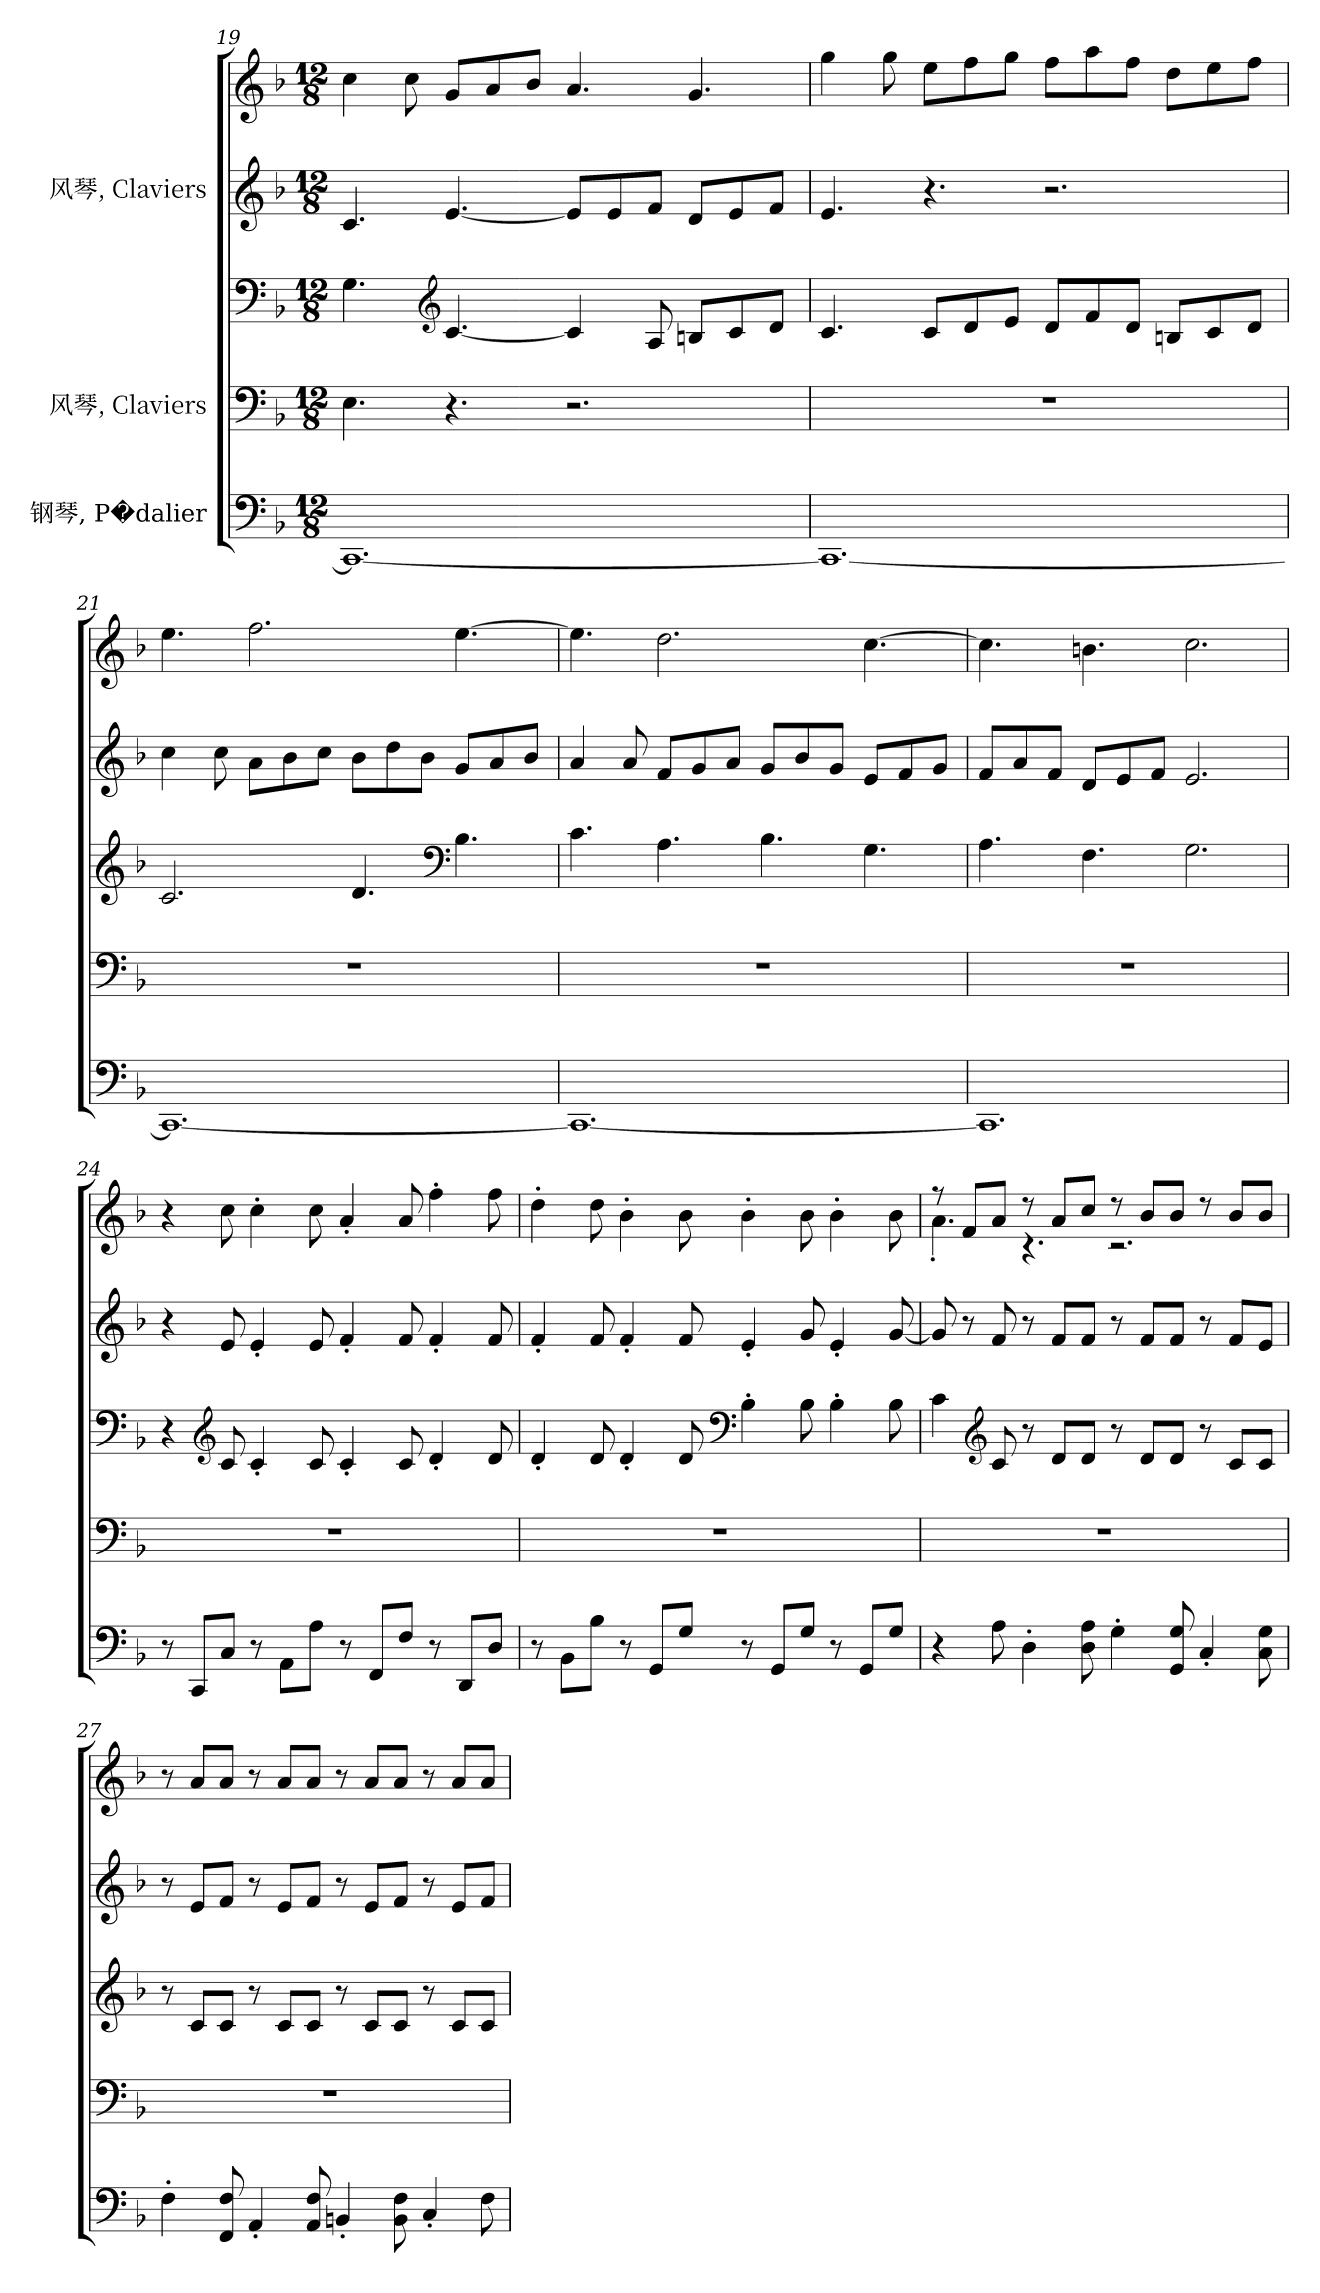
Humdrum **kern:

**kern	**kern	**kern	**kern	**kern
*part3	*part2	*part2	*part1	*part1
*staff5	*staff4	*staff3	*staff2	*staff1
*I"钢琴, P�dalier	*I"风琴, Claviers	*	*I"风琴, Claviers	*
*clefF4	*clefF4	*clefF4	*clefG2	*clefG2
*k[b-]	*k[b-]	*k[b-]	*k[b-]	*k[b-]
*M12/8	*M12/8	*M12/8	*M12/8	*M12/8
=19	=19	=19	=19	=19
1.CC_	4.E\	4.G\	4.c/	4cc\
.	.	.	.	8cc\
*	*	*clefG2	*	*
.	4.r	[4.c/	[4.e/	8g/L
.	.	.	.	8a/
.	.	.	.	8b-/J
.	2.r	4c/]	8e/L]	4.a/
.	.	.	8e/	.
.	.	8A/	8f/J	.
.	.	8Bn/L	8d/L	4.g/
.	.	8c/	8e/	.
.	.	8d/J	8f/J	.
=20	=20	=20	=20	=20
1.CC_	1.r	4.c/	4.e/	4gg\
.	.	.	.	8gg\
.	.	8c/L	4.r	8ee\L
.	.	8d/	.	8ff\
.	.	8e/J	.	8gg\J
.	.	8d/L	2.r	8ff\L
.	.	8f/	.	8aa\
.	.	8d/J	.	8ff\J
.	.	8Bn/L	.	8dd\L
.	.	8c/	.	8ee\
.	.	8d/J	.	8ff\J
!!LO:PB:g=z
=21	=21	=21	=21	=21
1.CC_	1.r	2.c/	4cc\	4.ee\
.	.	.	8cc\	.
.	.	.	8a\L	2.ff\
.	.	.	8b-\	.
.	.	.	8cc\J	.
.	.	4.d/	8b-\L	.
.	.	.	8dd\	.
.	.	.	8b-\J	.
*	*	*clefF4	*	*
.	.	4.B-\	8g/L	[4.ee\
.	.	.	8a/	.
.	.	.	8b-/J	.
=22	=22	=22	=22	=22
1.CC_	1.r	4.c\	4a/	4.ee\]
.	.	.	8a/	.
.	.	4.A\	8f/L	2.dd\
.	.	.	8g/	.
.	.	.	8a/J	.
.	.	4.B-\	8g/L	.
.	.	.	8b-/	.
.	.	.	8g/J	.
.	.	4.G\	8e/L	[4.cc\
.	.	.	8f/	.
.	.	.	8g/J	.
=23	=23	=23	=23	=23
1.CC]	1.r	4.A\	8f/L	4.cc\]
.	.	.	8a/	.
.	.	.	8f/J	.
.	.	4.F\	8d/L	4.bn\
.	.	.	8e/	.
.	.	.	8f/J	.
.	.	2.G\	2.e/	2.cc\
!!LO:LB:g=z
=24	=24	=24	=24	=24
8r	1.r	4r	4r	4r
8CC/L	.	.	.	.
*	*	*clefG2	*	*
8C/J	.	8c/	8e/	8cc\
8r	.	4c'/	4e'/	4cc'\
8AA\L	.	.	.	.
8A\J	.	8c/	8e/	8cc\
8r	.	4c'/	4f'/	4a'/
8FF/L	.	.	.	.
8F/J	.	8c/	8f/	8a/
8r	.	4d'/	4f'/	4ff'\
8DD/L	.	.	.	.
8D/J	.	8d/	8f/	8ff\
=25	=25	=25	=25	=25
8r	1.r	4d'/	4f'/	4dd'\
8BB-\L	.	.	.	.
8B-\J	.	8d/	8f/	8dd\
8r	.	4d'/	4f'/	4b-'\
8GG/L	.	.	.	.
8G/J	.	8d/	8f/	8b-\
*	*	*clefF4	*	*
8r	.	4B-'\	4e'/	4b-'\
8GG/L	.	.	.	.
8G/J	.	8B-\	8g/	8b-\
8r	.	4B-'\	4e'/	4b-'\
8GG/L	.	.	.	.
8G/J	.	8B-\	[8g/	8b-\
!!LO:PB:g=z
=26	=26	=26	=26	=26
*	*	*	*	*^
4r	1.r	4c\	8g/]	8r	4.a'\
.	.	.	8r	8f/L	.
*	*	*clefG2	*	*	*
8A\	.	8c/	8f/	8a/J	.
4D'\	.	8r	8r	8r	4.r
.	.	8d/L	8f/L	8a/L	.
8D\ 8A\	.	8d/J	8f/J	8cc/J	.
4G'\	.	8r	8r	8r	2.r
.	.	8d/L	8f/L	8b-/L	.
8GG/ 8G/	.	8d/J	8f/J	8b-/J	.
4C'/	.	8r	8r	8r	.
.	.	8c/L	8f/L	8b-/L	.
8C\ 8G\	.	8c/J	8e/J	8b-/J	.
*	*	*	*	*v	*v
=27	=27	=27	=27	=27
4F'\	1.r	8r	8r	8r
.	.	8c/L	8e/L	8a/L
8FF/ 8F/	.	8c/J	8f/J	8a/J
4AA'/	.	8r	8r	8r
.	.	8c/L	8e/L	8a/L
8AA/ 8F/	.	8c/J	8f/J	8a/J
4BBn'/	.	8r	8r	8r
.	.	8c/L	8e/L	8a/L
8BB\ 8F\	.	8c/J	8f/J	8a/J
4C'/	.	8r	8r	8r
.	.	8c/L	8e/L	8a/L
8F\	.	8c/J	8f/J	8a/J
=	=	=	=	=
*-	*-	*-	*-	*-
